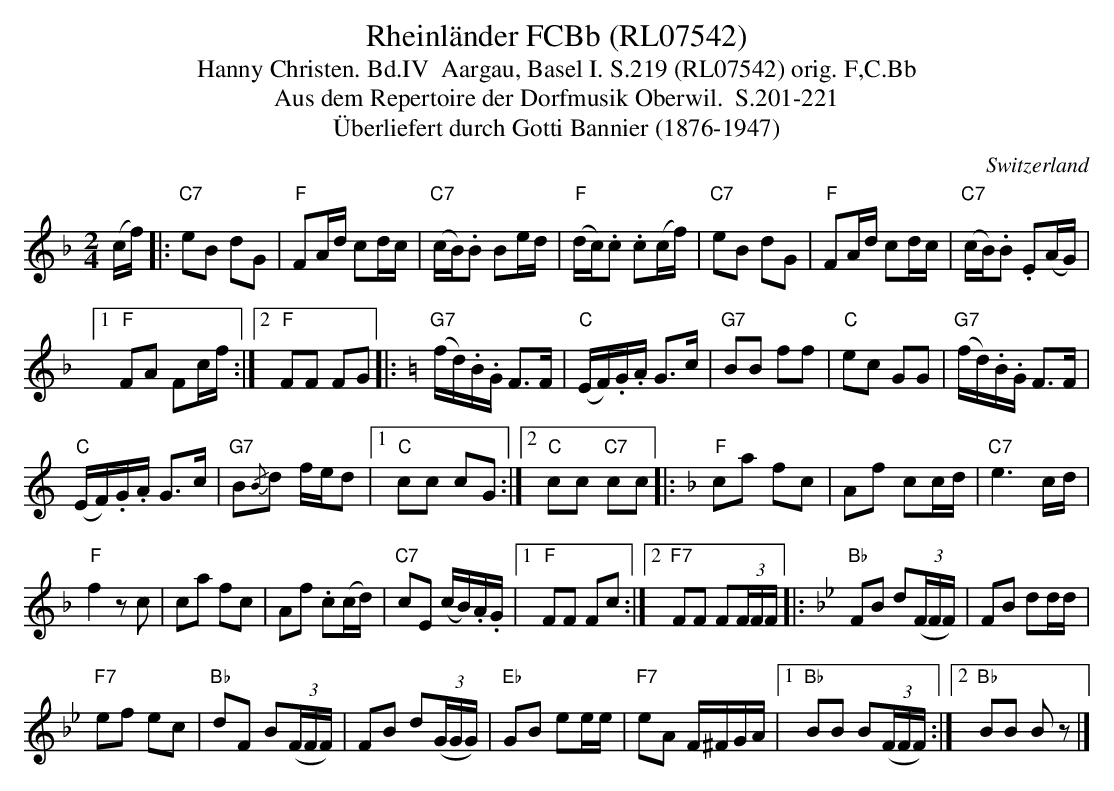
X:1
T:Rheinländer FCBb (RL07542)
T:Hanny Christen. Bd.IV  Aargau, Basel I. S.219 (RL07542) orig. F,C.Bb
T: Aus dem Repertoire der Dorfmusik Oberwil.  S.201-221
T:Überliefert durch Gotti Bannier (1876-1947)
M:2/4
L:1/16
O:Switzerland
K:F major
(cf) |: "C7"e2B2 d2G2 | "F"F2Ad c2dc | ("C7"cB).B2 B2ed | ("F"dc).c2 .c2(cf) | "C7"e2B2 d2G2 | "F"F2Ad c2dc | ("C7"cB).B2 .E2(AG) |1
"F"F2A2 F2cf :|2 "F"F2F2 F2G2  |: [K:C] "G7"(fd).B.G F3F | ("C"EF).G.A G3c | "G7"B2B2 f2f2 | "C"e2c2 G2G2 | ("G7"fd).B.G F3F |
("C"EF).G.A G3c | "G7"B2{/B}d2 fed2 |1 "C"c2c2 c2G2 :|2 "C"c2c2 "C7"c2c2 |: [K:F] "F"c2a2 f2c2 | A2f2 c2cd | "C7"e6cd |
"F"f4z2c2 | c2a2 f2c2 | A2f2 .c2(cd) | "C7"c2E2 (cB).A.G |1 "F"F2F2 F2c2 :|2 "F7"F2F2 F2(3FFF |: [K:Bb] "Bb"F2B2 d2((3FFF) | F2B2 d2dd |
"F7"e2f2 e2c2 | "Bb"d2F2 B2((3FFF) | F2B2 d2((3GGG) | "Eb"G2B2 e2ee | "F7"e2A2 F^FGA |1 "Bb"B2B2 B2((3FFF) :|2 "Bb"B2B2 B2z2 |]
